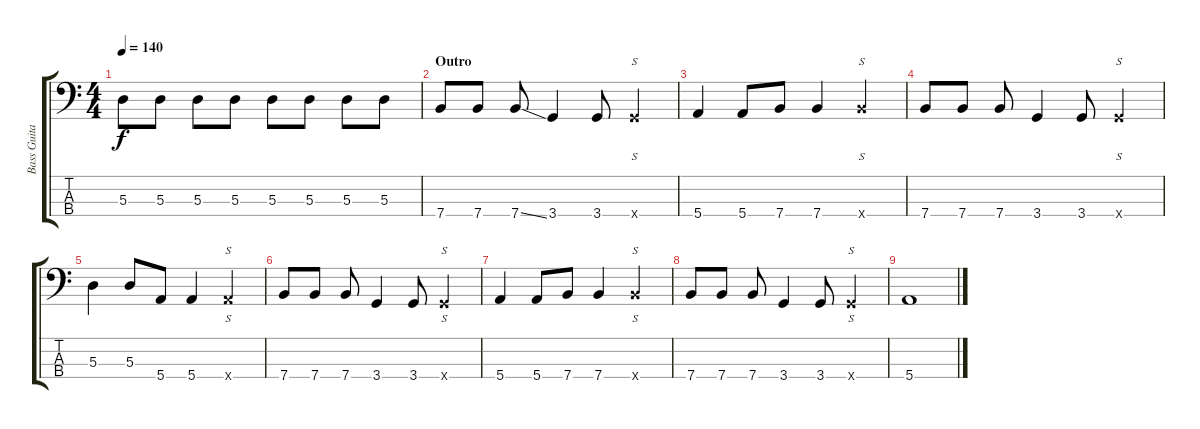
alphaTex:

\track ("Bass Guitar" "Bass Guita") {instrument electricbasspick}
\staff {score tabs}
\tuning (G2 D2 A1 E1) {hide}
\ts (4 4)
\tempo 140
\clef f4
\ks c
5.3.8{dy f} 5.3.8 5.3.8 5.3.8 5.3.8 5.3.8 5.3.8 5.3.8 |
\section ("" "Outro")
7.4.8 7.4.8 7.4{ss}.8 3.4.4 3.4.8 3.4{x}.4{s} |
5.4.4 5.4.8 7.4.8 7.4.4 7.4{x}.4{s} |
7.4.8 7.4.8 7.4.8 3.4.4 3.4.8 3.4{x}.4{s} |
5.3.4 5.3.8 5.4.8 5.4.4 5.4{x}.4{s} |
7.4.8 7.4.8 7.4.8 3.4.4 3.4.8 3.4{x}.4{s} |
5.4.4 5.4.8 7.4.8 7.4.4 7.4{x}.4{s} |
7.4.8 7.4.8 7.4.8 3.4.4 3.4.8 3.4{x}.4{s} |
5.4.1
